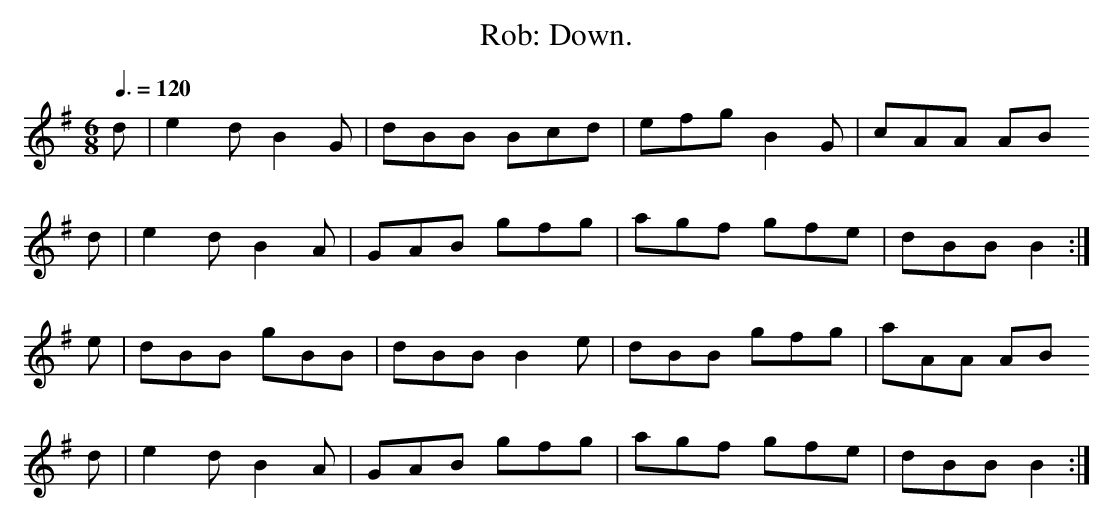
X:1
T:Rob: Down.
M:6/8
L:1/8
Q:3/8=120
K:G major
d|e2d B2G|dBB Bcd|efg B2G|cAA AB
d|e2d B2A|GAB gfg|agf gfe|dBB B2:|
e|dBB gBB|dBB B2e|dBB gfg|aAA AB
d|e2d B2A|GAB gfg|agf gfe|dBB B2:|
